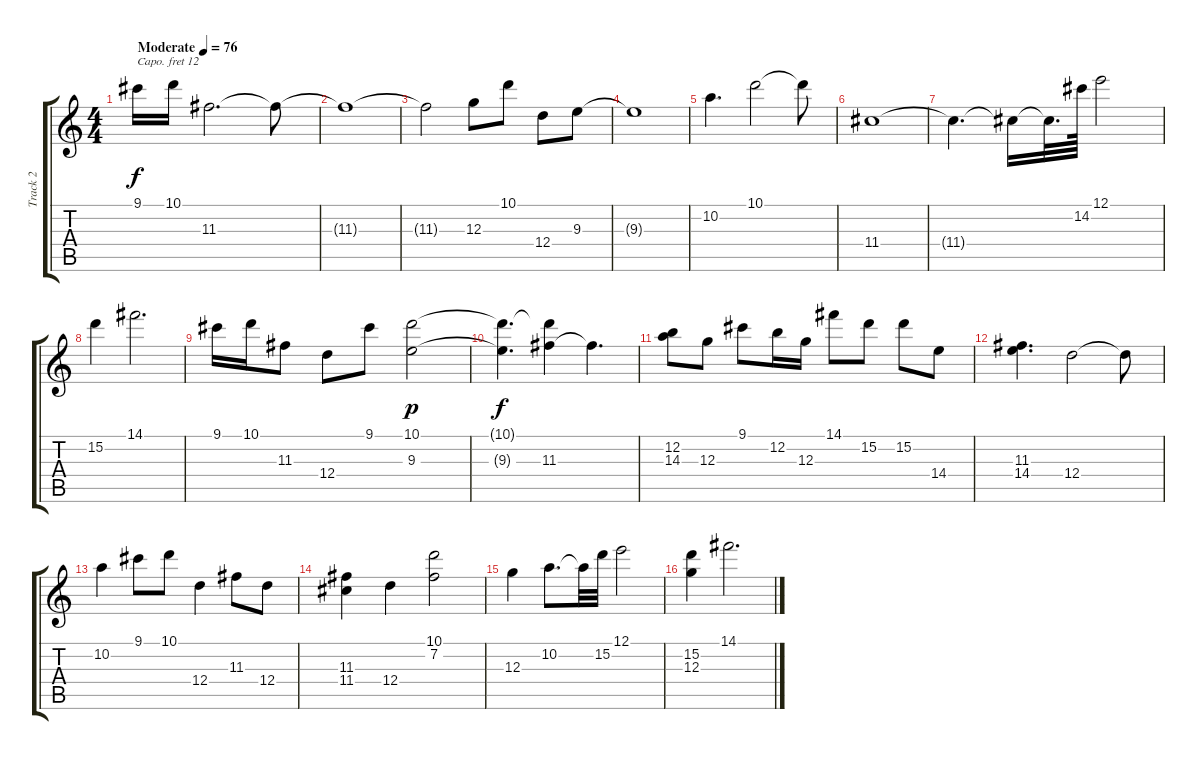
\track ("Track 2" "Track 2") {instrument brightacousticpiano}
\staff {score tabs}
\capo 12
\tuning (E4 B3 G3 D3 A2 E2) {hide}
\ts (4 4)
\tempo (76 "Moderate")
\clef g2
\ks c
9.1.16{dy f instrument brightacousticpiano} 10.1.16 11.3.2{d} 11.3{t}.8 |
11.3{t}.1 |
11.3{t}.2 12.3.8 10.1.8 12.4.8 9.3.8 |
9.3{t}.1 |
10.2.4{d} 10.1.2 10.1{t}.8 |
11.4.1 |
11.4{t}.4{d} 11.4{t}.16 11.4{t}.32{d} 14.2.64 12.1.2 |
15.2.4 14.1.2{d} |
9.1.16 10.1.16 11.3.8 12.4.8 9.1.8 (10.1 9.3).2{dy p} |
(10.1{t} 9.3{t}).4{d dy f} (10.1{t} 11.3).4 11.3{t}.4{d} |
(12.2 14.3).8 12.3.8 9.1.8 12.2.16 12.3.16 14.1.8 15.2.8 15.2.8 14.4.8 |
(11.3 14.4).4{d} 12.4.2 12.4{t}.8 |
10.2.4 9.1.8 10.1.8 12.4.4 11.3.8 12.4.8 |
(11.3 11.4).4 12.4.4 (10.1 7.2).2 |
12.3.4 10.2.8{d} 10.2{t}.32 15.2.32 12.1.2 |
(15.2 12.3).4 14.1.2{d}
